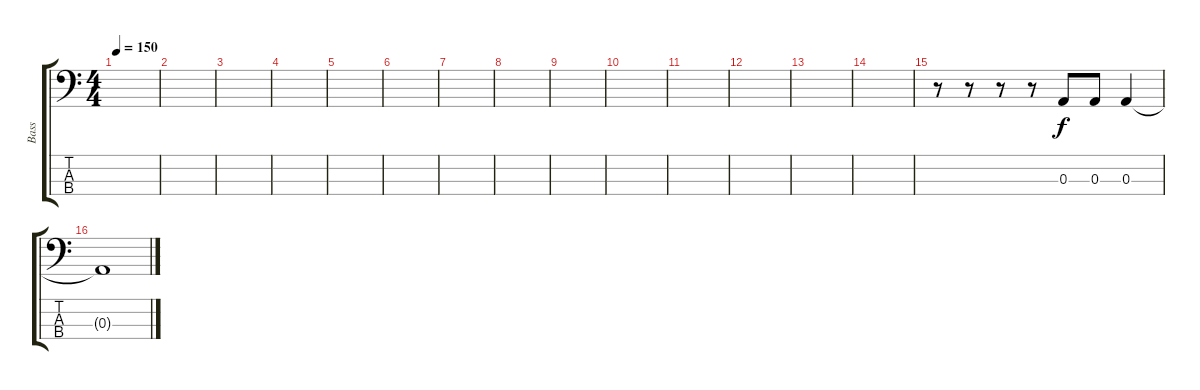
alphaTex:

\track ("Bass" "Bass") {instrument electricbassfinger}
\staff {score tabs}
\tuning (G2 D2 A1 E1) {hide}
\ts (4 4)
\tempo 150
\clef f4
\ks c
|
|
|
|
|
|
|
|
|
|
|
|
|
|
r.8 r.8 r.8 r.8 0.3.8 0.3.8 0.3.4 |
0.3{t}.1
